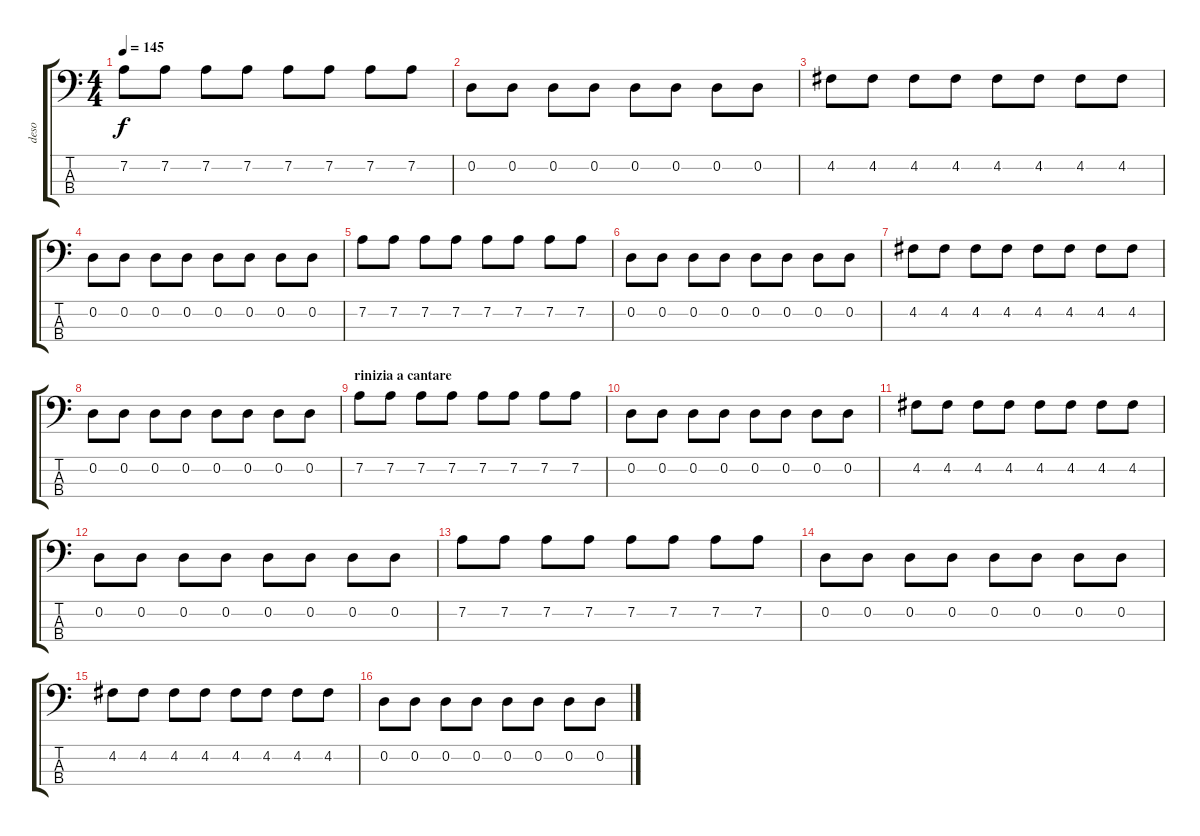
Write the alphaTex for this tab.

\track ("deso" "deso") {instrument electricbasspick}
\staff {score tabs}
\tuning (G2 D2 A1 E1) {hide}
\ts (4 4)
\tempo 145
\clef f4
\ks c
7.2.8{dy f} 7.2.8 7.2.8 7.2.8 7.2.8 7.2.8 7.2.8 7.2.8 |
0.2.8 0.2.8 0.2.8 0.2.8 0.2.8 0.2.8 0.2.8 0.2.8 |
4.2.8 4.2.8 4.2.8 4.2.8 4.2.8 4.2.8 4.2.8 4.2.8 |
0.2.8 0.2.8 0.2.8 0.2.8 0.2.8 0.2.8 0.2.8 0.2.8 |
7.2.8 7.2.8 7.2.8 7.2.8 7.2.8 7.2.8 7.2.8 7.2.8 |
0.2.8 0.2.8 0.2.8 0.2.8 0.2.8 0.2.8 0.2.8 0.2.8 |
\section ("" "")
4.2.8 4.2.8 4.2.8 4.2.8 4.2.8 4.2.8 4.2.8 4.2.8 |
0.2.8 0.2.8 0.2.8 0.2.8 0.2.8 0.2.8 0.2.8 0.2.8 |
\section ("" "rinizia a cantare")
7.2.8 7.2.8 7.2.8 7.2.8 7.2.8 7.2.8 7.2.8 7.2.8 |
0.2.8 0.2.8 0.2.8 0.2.8 0.2.8 0.2.8 0.2.8 0.2.8 |
4.2.8 4.2.8 4.2.8 4.2.8 4.2.8 4.2.8 4.2.8 4.2.8 |
0.2.8 0.2.8 0.2.8 0.2.8 0.2.8 0.2.8 0.2.8 0.2.8 |
7.2.8 7.2.8 7.2.8 7.2.8 7.2.8 7.2.8 7.2.8 7.2.8 |
0.2.8 0.2.8 0.2.8 0.2.8 0.2.8 0.2.8 0.2.8 0.2.8 |
4.2.8 4.2.8 4.2.8 4.2.8 4.2.8 4.2.8 4.2.8 4.2.8 |
0.2.8 0.2.8 0.2.8 0.2.8 0.2.8 0.2.8 0.2.8 0.2.8
